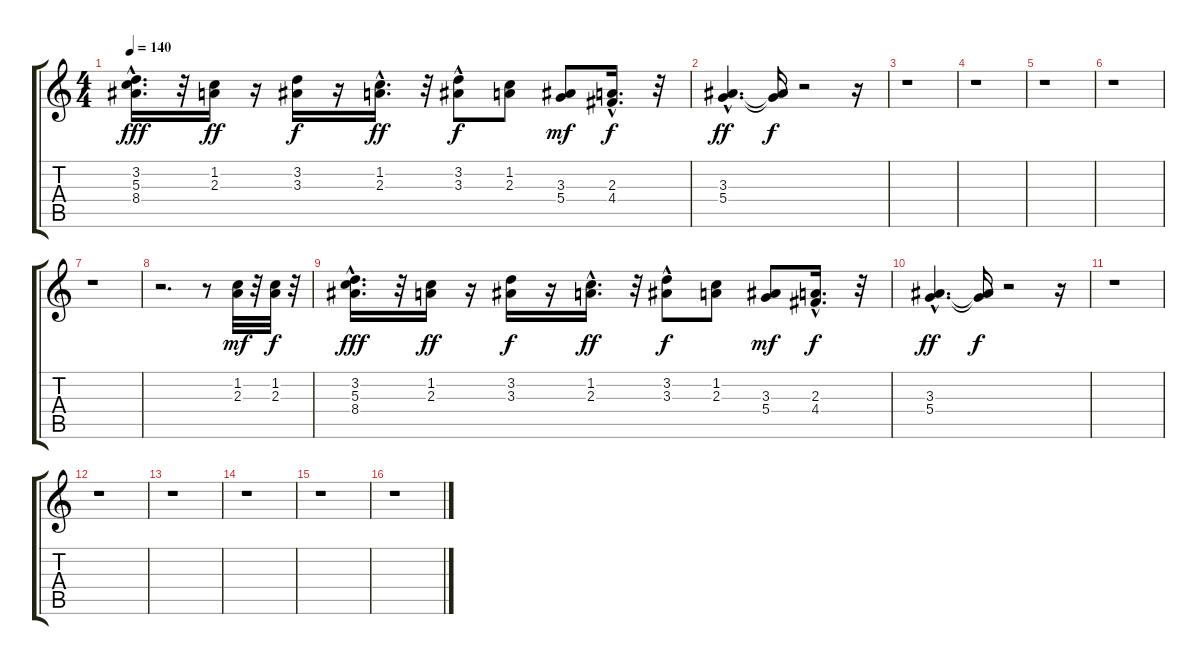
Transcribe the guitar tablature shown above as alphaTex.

\track "" {instrument acousticguitarsteel}
\staff {score tabs}
\tuning (E4 B3 G3 D3 A2 E2) {hide}
\ts (4 4)
\tempo 140
\clef g2
\ks c
(3.2{hac} 5.3 8.4{hac}).16{d dy fff} r.32 (1.2 2.3).16{dy ff} r.16 (3.2 3.3).16{dy f} r.16 (1.2{hac} 2.3).16{d dy ff} r.32 (3.2 3.3{hac}).8{dy f} (1.2 2.3).8 (3.3 5.4).8{dy mf} (2.3{hac} 4.4).16{d dy f} r.32 |
(3.3{hac} 5.4{hac}).4{d dy ff} (3.3{t} 5.4{t}).16{dy f} r.2 r.16 |
r.1 |
r.1 |
r.1 |
r.1 |
r.1 |
r.2{d} r.8 (1.2 2.3).32{dy mf} r.32 (1.2 2.3).32{dy f} r.32 |
(3.2{hac} 5.3 8.4{hac}).16{d dy fff} r.32 (1.2 2.3).16{dy ff} r.16 (3.2 3.3).16{dy f} r.16 (1.2{hac} 2.3).16{d dy ff} r.32 (3.2 3.3{hac}).8{dy f} (1.2 2.3).8 (3.3 5.4).8{dy mf} (2.3{hac} 4.4).16{d dy f} r.32 |
(3.3{hac} 5.4{hac}).4{d dy ff} (3.3{t} 5.4{t}).16{dy f} r.2 r.16 |
r.1 |
r.1 |
r.1 |
r.1 |
r.1 |
r.1
